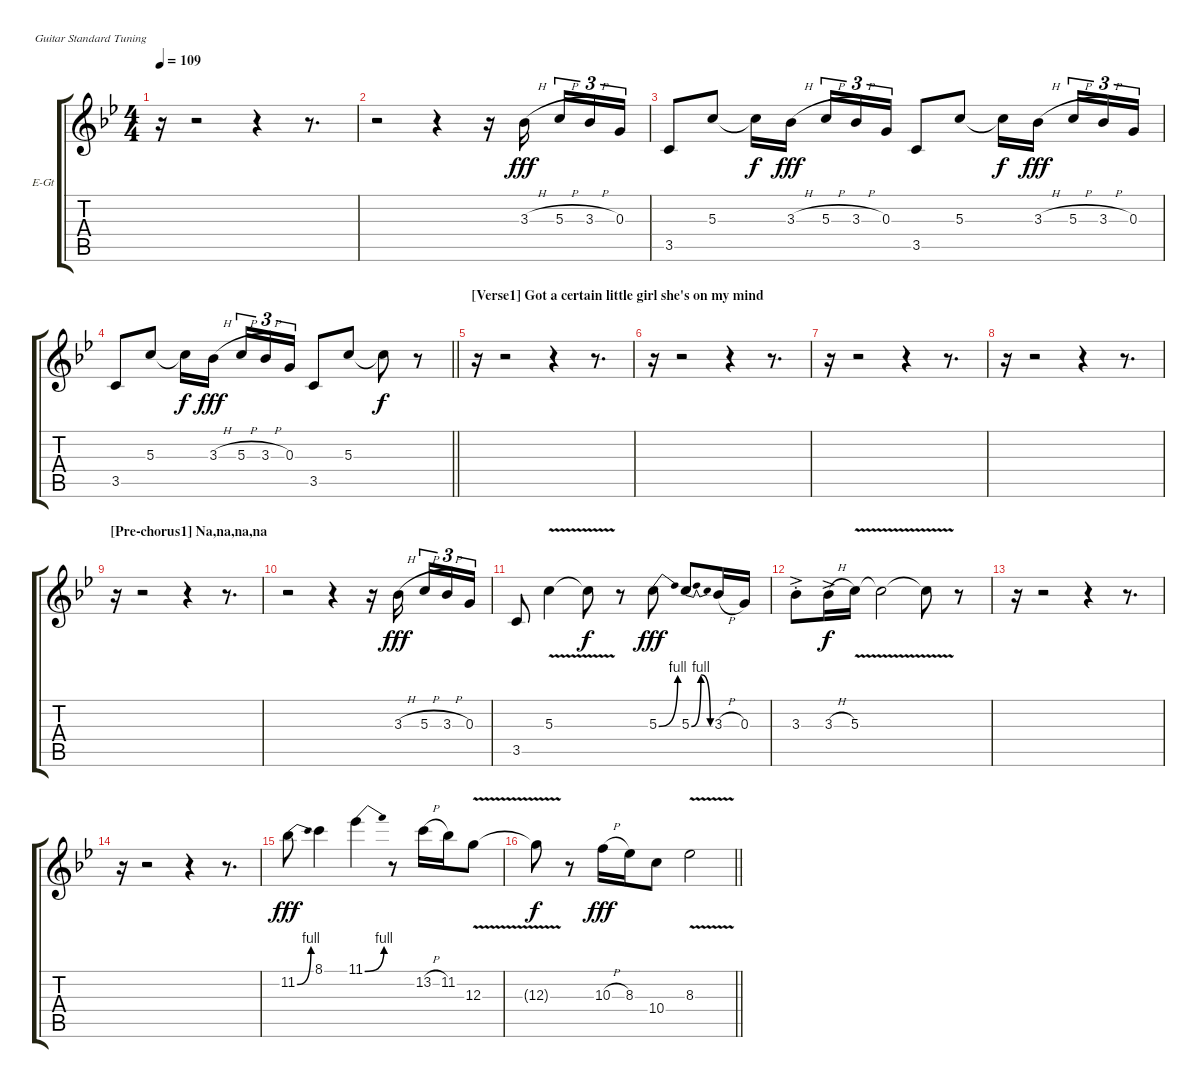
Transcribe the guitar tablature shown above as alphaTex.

\bracketExtendMode groupsimilarinstruments
\firstSystemTrackNameOrientation horizontal
\otherSystemsTrackNameOrientation horizontal
\track ("Lead Guitar" "E-Gt") {instrument distortionguitar}
\staff {score tabs}
\tuning (E4 B3 G3 D3 A2 E2)
\ts (4 4)
\tempo 109
\clef g2
\ks gminor
r.16{dy f} r.2 r.4 r.8{d} |
r.2 r.4 r.16 3.3{h}.16{dy fff} 5.3{h}.16{tu (3 2)} 3.3{h}.16{tu (3 2)} 0.3.16{tu (3 2)} |
3.5.8 5.3.8 5.3{t}.16{dy f} 3.3{h}.16{dy fff} 5.3{h}.16{tu (3 2)} 3.3{h}.16{tu (3 2)} 0.3.16{tu (3 2)} 3.5.8 5.3.8 5.3{t}.16{dy f} 3.3{h}.16{dy fff} 5.3{h}.16{tu (3 2)} 3.3{h}.16{tu (3 2)} 0.3.16{tu (3 2)} |
\barLineRight lightlight
3.5.8 5.3.8 5.3{t}.16{dy f} 3.3{h}.16{dy fff} 5.3{h}.16{tu (3 2)} 3.3{h}.16{tu (3 2)} 0.3.16{tu (3 2)} 3.5.8 5.3.8 5.3{t}.8{dy f} r.8 |
\section ("" "[Verse1] Got a certain little girl she's on my mind")
r.16 r.2 r.4 r.8{d} |
r.16 r.2 r.4 r.8{d} |
r.16 r.2 r.4 r.8{d} |
r.16 r.2 r.4 r.8{d} |
\section ("" "[Pre-chorus1] Na,na,na,na")
r.16 r.2 r.4 r.8{d} |
r.2 r.4 r.16 3.3{h}.16{dy fff} 5.3{h}.16{tu (3 2)} 3.3{h}.16{tu (3 2)} 0.3.16{tu (3 2)} |
3.5.8 5.3{v}.4 5.3{v t}.8{dy f} r.8 5.3{be (bend 0 0 60 4)}.8{dy fff} 5.3{be (bendrelease 0 0 30 4 30 4 60 0)}.8 3.3{h}.16 0.3.16 |
3.3{ac st}.8 3.3{h ac}.16{dy f} 5.3{v}.16 5.3{v t}.2 5.3{v t}.8 r.8 |
r.16 r.2 r.4 r.8{d} |
r.16 r.2 r.4 r.8{d} |
11.2{be (bend 0 0 60 4)}.8{dy fff} 8.1.4 11.1{be (bend 0 0 60 4)}.4 r.8 13.2{h}.16 11.2.16 12.3{v}.8 |
\barLineRight lightlight
12.3{v t}.8{dy f} r.8 10.3{h}.16{dy fff} 8.3.16 10.4.8 8.3{v}.2
